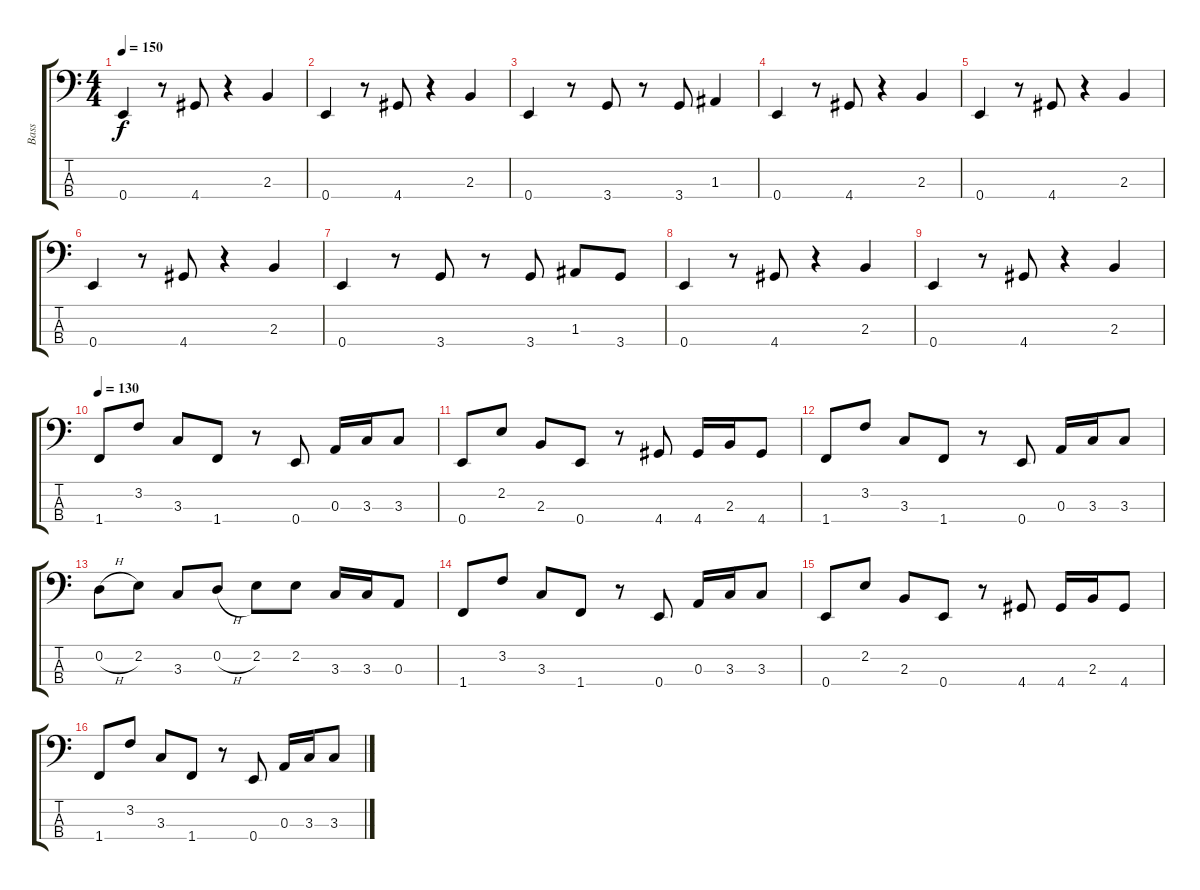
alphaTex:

\track ("Bass" "Bass") {instrument electricbasspick}
\staff {score tabs}
\tuning (G2 D2 A1 E1) {hide}
\ts (4 4)
\tempo 150
\clef f4
\ks c
0.4.4{dy f} r.8 4.4.8 r.4 2.3.4 |
0.4.4 r.8 4.4.8 r.4 2.3.4 |
0.4.4 r.8 3.4.8 r.8 3.4.8 1.3.4 |
0.4.4 r.8 4.4.8 r.4 2.3.4 |
0.4.4 r.8 4.4.8 r.4 2.3.4 |
0.4.4 r.8 4.4.8 r.4 2.3.4 |
0.4.4 r.8 3.4.8 r.8 3.4.8 1.3.8 3.4.8 |
0.4.4 r.8 4.4.8 r.4 2.3.4 |
0.4.4 r.8 4.4.8 r.4 2.3.4 |
\tempo 130
1.4.8 3.2.8 3.3.8 1.4.8 r.8 0.4.8 0.3.16 3.3.16 3.3.8 |
0.4.8 2.2.8 2.3.8 0.4.8 r.8 4.4.8 4.4.16 2.3.16 4.4.8 |
1.4.8 3.2.8 3.3.8 1.4.8 r.8 0.4.8 0.3.16 3.3.16 3.3.8 |
0.2{h}.8 2.2.8 3.3.8 0.2{h}.8 2.2.8 2.2.8 3.3.16 3.3.16 0.3.8 |
1.4.8 3.2.8 3.3.8 1.4.8 r.8 0.4.8 0.3.16 3.3.16 3.3.8 |
0.4.8 2.2.8 2.3.8 0.4.8 r.8 4.4.8 4.4.16 2.3.16 4.4.8 |
1.4.8 3.2.8 3.3.8 1.4.8 r.8 0.4.8 0.3.16 3.3.16 3.3.8
